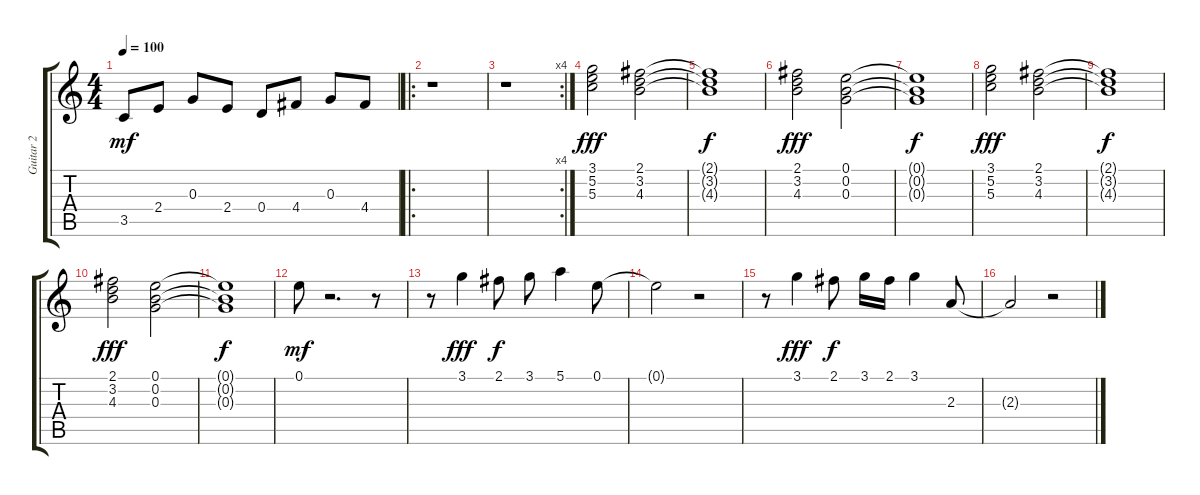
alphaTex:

\track ("Guitar 2" "Guitar 2") {instrument electricguitarjazz}
\staff {score tabs}
\tuning (E4 B3 G3 D3 A2 E2) {hide}
\ts (4 4)
\tempo 100
\clef g2
\ks c
3.5.8{dy mf} 2.4.8 0.3.8 2.4.8 0.4.8 4.4.8 0.3.8 4.4.8 |
\ro
r.1 |
\rc 4
r.1 |
(3.1 5.2 5.3).2{dy fff instrument electricguitarjazz} (2.1 3.2 4.3).2 |
(2.1{t} 3.2{t} 4.3{t}).1{dy f} |
(2.1 3.2 4.3).2{dy fff} (0.1 0.2 0.3).2 |
(0.1{t} 0.2{t} 0.3{t}).1{dy f} |
(3.1 5.2 5.3).2{dy fff} (2.1 3.2 4.3).2 |
(2.1{t} 3.2{t} 4.3{t}).1{dy f} |
(2.1 3.2 4.3).2{dy fff} (0.1 0.2 0.3).2 |
(0.1{t} 0.2{t} 0.3{t}).1{dy f} |
0.1.8{dy mf instrument overdrivenguitar} r.2{d} r.8 |
r.8 3.1.4{dy fff} 2.1.8{dy f} 3.1.8 5.1.4 0.1.8 |
0.1{t}.2 r.2 |
r.8 3.1.4{dy fff} 2.1.8{dy f} 3.1.16 2.1.16 3.1.4 2.3.8 |
2.3{t}.2 r.2
